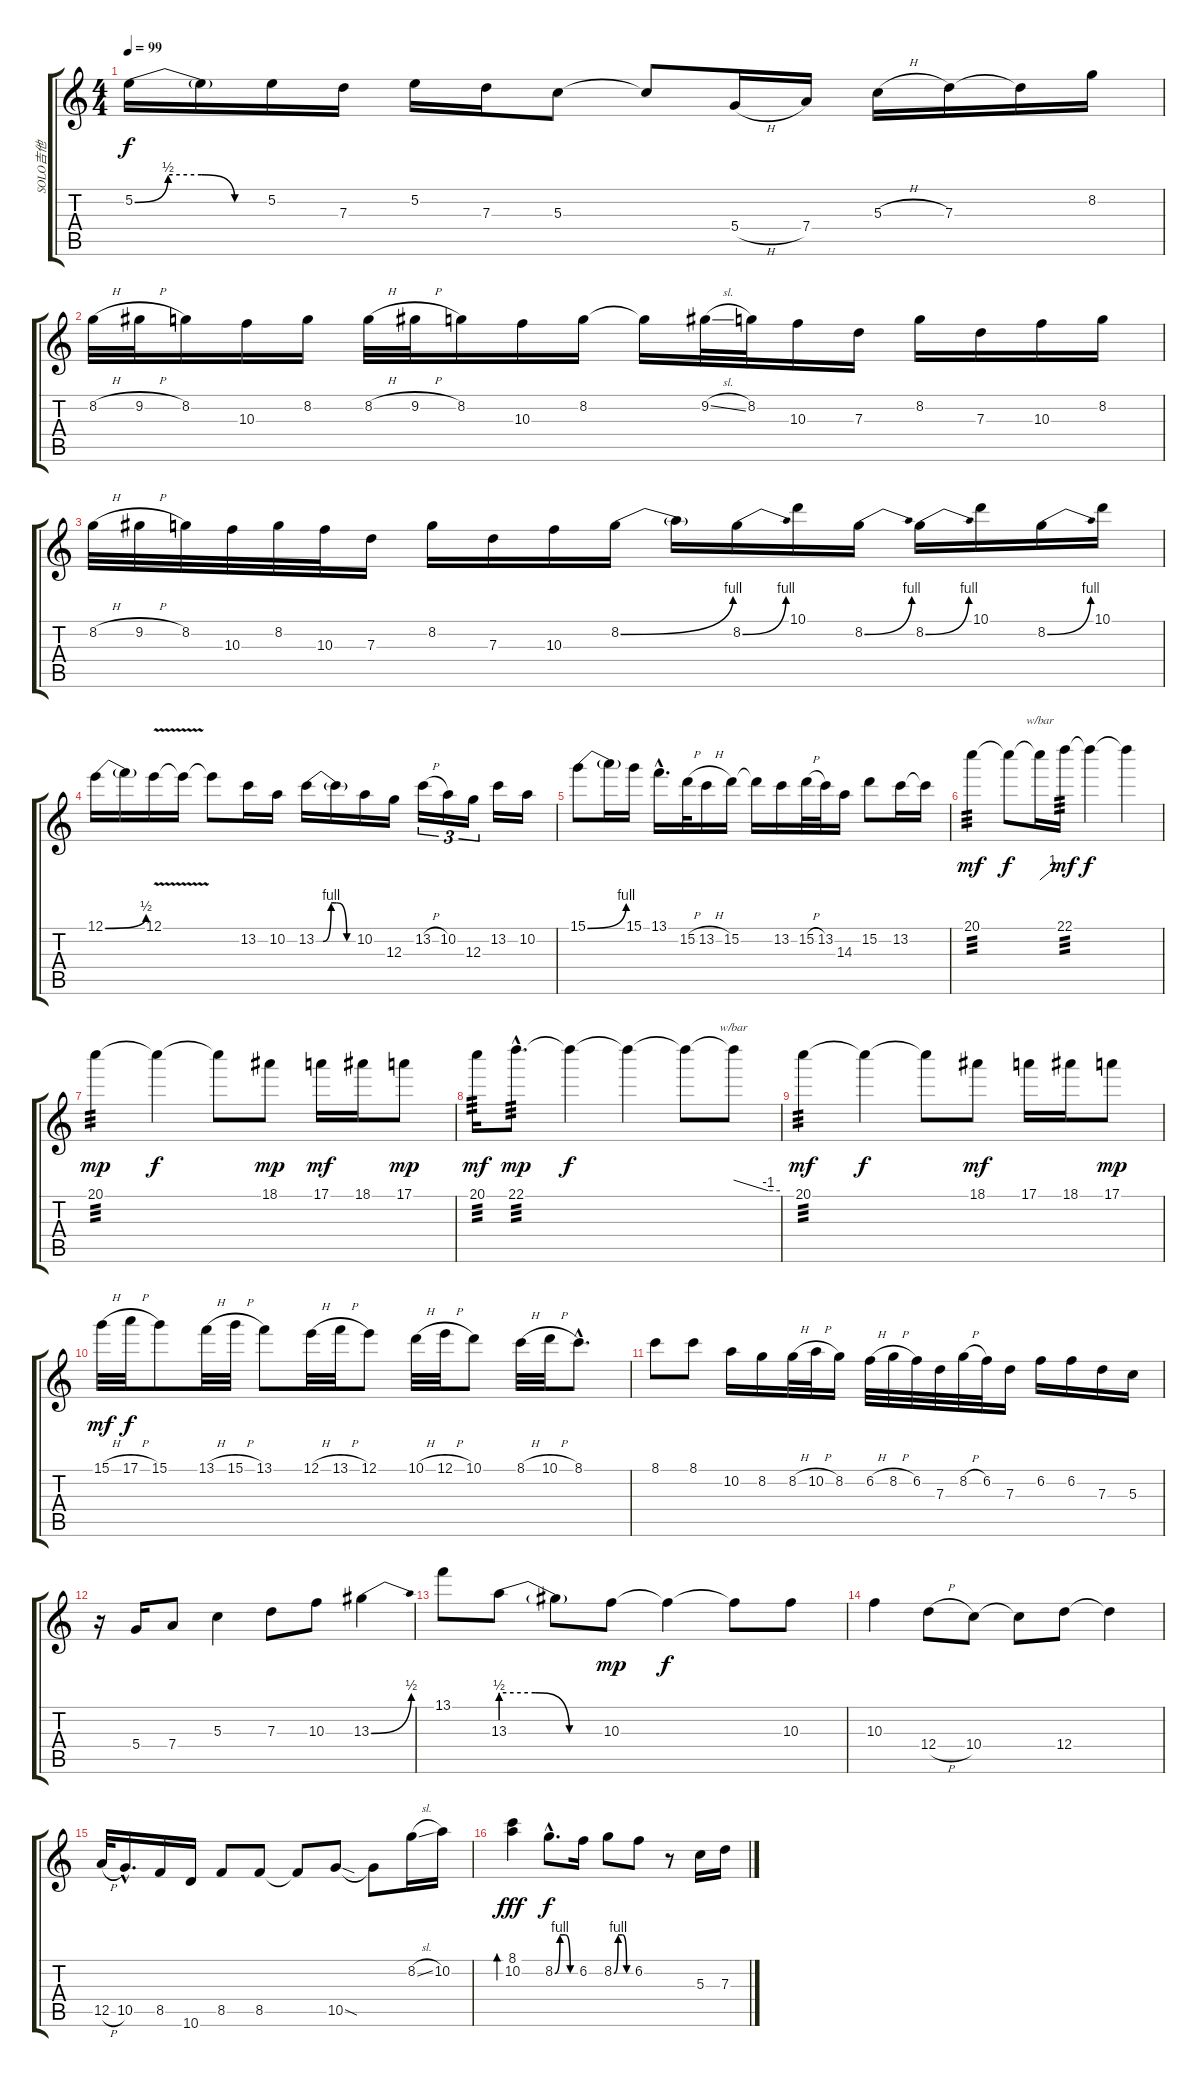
\track ("SOLO吉他" "SOLO吉他") {instrument electricguitarjazz}
\staff {score tabs}
\tuning (E4 B3 G3 D3 A2 E2) {hide}
\ts (4 4)
\tempo 99
\clef g2
\ks c
5.2{be (custom 0 0 15 2 30 2 45 0 60 0)}.16{dy f} 5.2{t}.16 5.2.16 7.3.16 5.2.16 7.3.16 5.3.8 5.3{t}.8 5.4{h}.16 7.4.16 5.3{h}.16 7.3.16 7.3{t}.16 8.2.16 |
8.2{h}.32 9.2{h}.32 8.2.16 10.3.16 8.2.16 8.2{h}.32 9.2{h}.32 8.2.16 10.3.16 8.2.16 8.2{t}.16 9.2{sl}.32 8.2.32 10.3.16 7.3.16 8.2.16 7.3.16 10.3.16 8.2.16 |
8.2{h}.32 9.2{h}.32 8.2.32 10.3.32 8.2.32 10.3.32 7.3.16 8.2.16 7.3.16 10.3.16 8.2{be (bend 0 0 60 4)}.16 8.2{t}.16 8.2{be (bend 0 0 60 4)}.16 10.1.16 8.2{be (bend 0 0 60 4)}.16 8.2{be (bend 0 0 60 4)}.16 10.1.16 8.2{be (bend 0 0 60 4)}.16 10.1.16 |
12.1{be (bend 0 0 60 2)}.16 12.1{t}.16 12.1{v}.16 12.1{t}.16 12.1{t}.8 13.2.16 10.2.16 13.2{be (custom 0 0 5 0 10 0 22 4 30 4 45 0 60 0)}.16 13.2{t}.16 10.2.16 12.3.16 13.2{h}.16{tu (3 2)} 10.2.16{tu (3 2)} 12.3.16{tu (3 2)} 13.2.16 10.2.16 |
15.1{be (bend 0 0 60 4)}.8 15.1{t}.16 15.1.16 13.1{hac}.16{d} 15.2{h}.32 13.2{h}.16 15.2.16 15.2{t}.16 13.2.16 15.2{h}.32 13.2.32 14.3.16 15.2.8 13.2.16 13.2{t}.16 |
20.1.4{tp 3 dy mf} 20.1{t}.8{dy f} 20.1{t}.16{tbe (custom default 0 0 45 4 60 4)} 22.1.16{tp 3 dy mf} 22.1{t}.4{dy f} 22.1{t}.4 |
20.1.4{tp 3 dy mp} 20.1{t}.4{dy f} 20.1{t}.8 18.1.8{dy mp} 17.1.16{dy mf} 18.1.16 17.1.8{dy mp} |
20.1.16{tp 3 dy mf} 22.1{hac}.8{d tp 3 dy mp} 22.1{t}.4{dy f} 22.1{t}.4 22.1{t}.8 22.1{t}.8{tbe (custom default 0 0 45 -4 60 -4)} |
20.1.4{tp 3 dy mf} 20.1{t}.4{dy f} 20.1{t}.8 18.1.8{dy mf} 17.1.16 18.1.16 17.1.8{dy mp} |
15.1{h}.32{dy mf} 17.1{h}.32{dy f} 15.1.8 13.1{h}.32 15.1{h}.32 13.1.8 12.1{h}.32 13.1{h}.32 12.1.8 10.1{h}.32 12.1{h}.32 10.1.8 8.1{h}.32 10.1{h}.32 8.1{hac}.8{d} |
8.1.8 8.1.8 10.2.16 8.2.16 8.2{h}.32 10.2{h}.32 8.2.16 6.2{h}.32 8.2{h}.32 6.2.32 7.3.32 8.2{h}.32 6.2.32 7.3.16 6.2.16 6.2.16 7.3.16 5.3.16 |
r.16 5.4.16 7.4.8 5.3.4 7.3.8 10.3.8 13.3{be (bend 0 0 60 2)}.4 |
13.1.8 13.3{be (custom 0 2 20 2 40 0 60 0)}.8 13.3{t}.8 10.3.8{dy mp} 10.3{t}.4{dy f} 10.3{t}.8 10.3.8 |
10.3.4 12.4{h}.8 10.4.8 10.4{t}.8 12.4.8 12.4{t}.4 |
12.5{h}.32 10.5{hac}.16{d} 8.5.16 10.6.16 8.5.8 8.5.8 8.5{t}.8 10.5{sod}.8 10.5{t}.8 8.2{sl}.16 10.2.16 |
(8.1 10.2).4{bd 30 dy fff} 8.2{be (custom 0 0 15 4 30 4 45 0 60 0) hac}.8{d dy f} 6.2.16 8.2{be (custom 0 0 15 4 30 4 45 0 60 0)}.8 6.2.8 r.8 5.3.16 7.3.16
